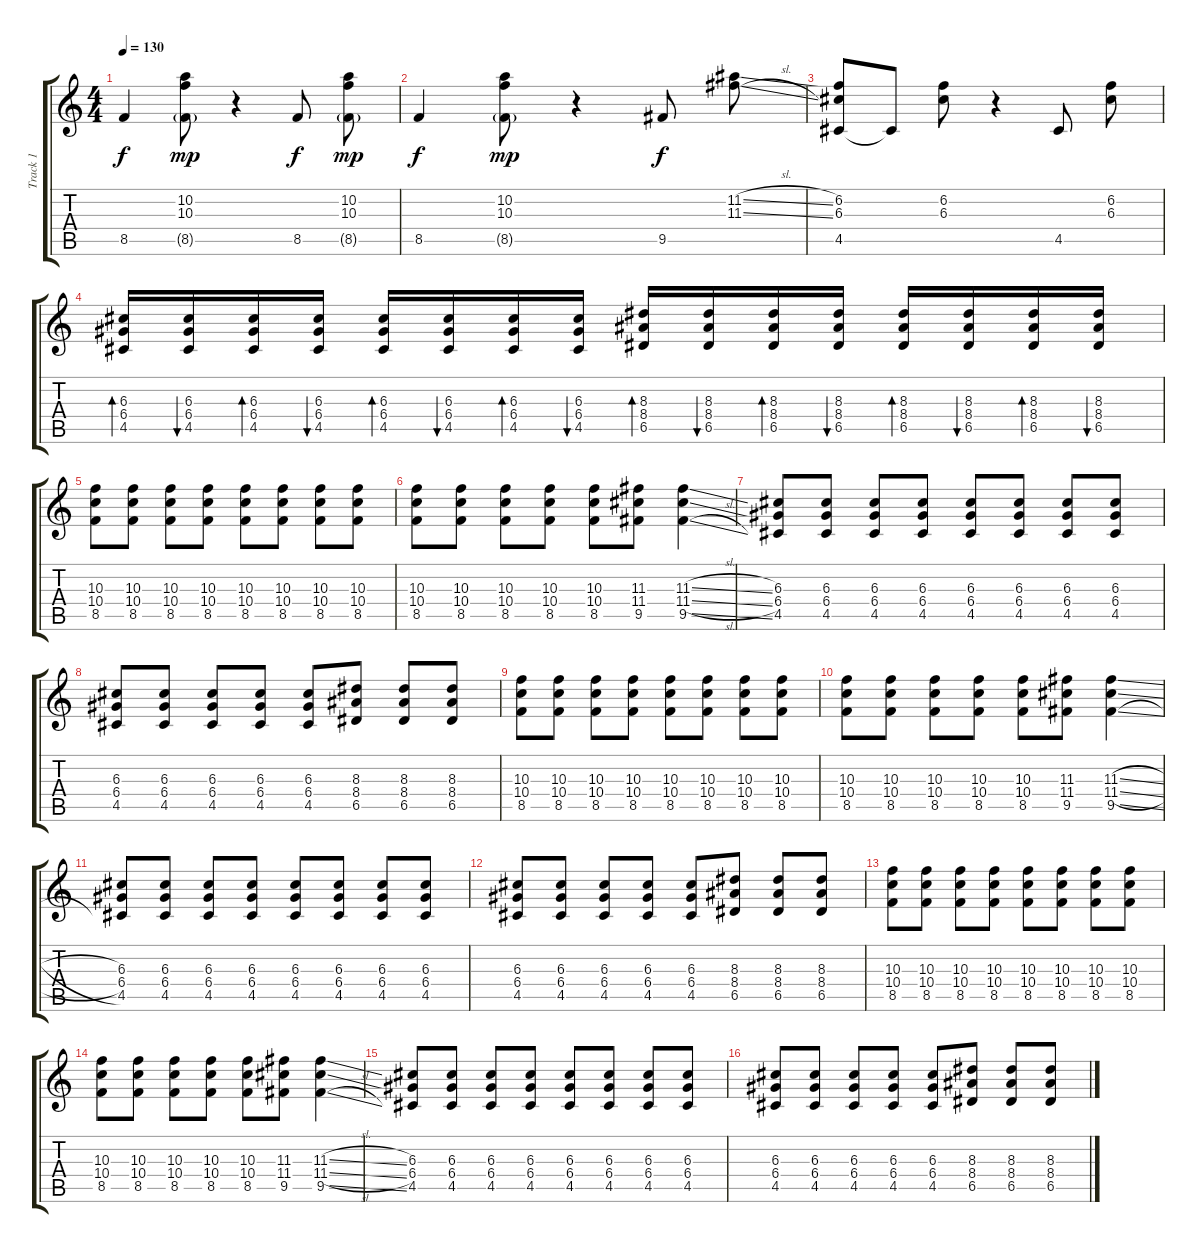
\track ("Track 1" "Track 1") {instrument distortionguitar}
\staff {score tabs}
\tuning (E4 B3 G3 D3 A2 D2) {hide}
\ts (4 4)
\tempo 130
\clef g2
\ks c
8.5.4{dy f} (10.2 10.3 8.5{g}).8{dy mp} r.4 8.5.8{dy f} (10.2 10.3 8.5{g}).8{dy mp} |
8.5.4{dy f volume 9} (10.2 10.3 8.5{g}).8{dy mp} r.4 9.5.8{dy f} (11.2{sl} 11.3{sl}).8 |
(6.2 6.3 4.5).8{volume 6} 4.5{t}.8 (6.2 6.3).8 r.4 4.5.8 (6.2 6.3).8 |
(6.3 6.4 4.5).16{bd 120 volume 16} (6.3 6.4 4.5).16{bu 120} (6.3 6.4 4.5).16{bd 120} (6.3 6.4 4.5).16{bu 120} (6.3 6.4 4.5).16{bd 120} (6.3 6.4 4.5).16{bu 120} (6.3 6.4 4.5).16{bd 120} (6.3 6.4 4.5).16{bu 120} (8.3 8.4 6.5).16{bd 120} (8.3 8.4 6.5).16{bu 120} (8.3 8.4 6.5).16{bd 120} (8.3 8.4 6.5).16{bu 120} (8.3 8.4 6.5).16{bd 120} (8.3 8.4 6.5).16{bu 120} (8.3 8.4 6.5).16{bd 120} (8.3 8.4 6.5).16{bu 120} |
(10.3 10.4 8.5).8{volume 16 instrument distortionguitar} (10.3 10.4 8.5).8 (10.3 10.4 8.5).8 (10.3 10.4 8.5).8 (10.3 10.4 8.5).8 (10.3 10.4 8.5).8 (10.3 10.4 8.5).8 (10.3 10.4 8.5).8 |
(10.3 10.4 8.5).8 (10.3 10.4 8.5).8 (10.3 10.4 8.5).8 (10.3 10.4 8.5).8 (10.3 10.4 8.5).8 (11.3 11.4 9.5).8 (11.3{sl} 11.4{sl} 9.5{sl}).4 |
(6.3 6.4 4.5).8 (6.3 6.4 4.5).8 (6.3 6.4 4.5).8 (6.3 6.4 4.5).8 (6.3 6.4 4.5).8 (6.3 6.4 4.5).8 (6.3 6.4 4.5).8 (6.3 6.4 4.5).8 |
(6.3 6.4 4.5).8 (6.3 6.4 4.5).8 (6.3 6.4 4.5).8 (6.3 6.4 4.5).8 (6.3 6.4 4.5).8 (8.3 8.4 6.5).8 (8.3 8.4 6.5).8 (8.3 8.4 6.5).8 |
(10.3 10.4 8.5).8 (10.3 10.4 8.5).8 (10.3 10.4 8.5).8 (10.3 10.4 8.5).8 (10.3 10.4 8.5).8 (10.3 10.4 8.5).8 (10.3 10.4 8.5).8 (10.3 10.4 8.5).8 |
(10.3 10.4 8.5).8 (10.3 10.4 8.5).8 (10.3 10.4 8.5).8 (10.3 10.4 8.5).8 (10.3 10.4 8.5).8 (11.3 11.4 9.5).8 (11.3{sl} 11.4{sl} 9.5{sl}).4 |
(6.3 6.4 4.5).8 (6.3 6.4 4.5).8 (6.3 6.4 4.5).8 (6.3 6.4 4.5).8 (6.3 6.4 4.5).8 (6.3 6.4 4.5).8 (6.3 6.4 4.5).8 (6.3 6.4 4.5).8 |
(6.3 6.4 4.5).8 (6.3 6.4 4.5).8 (6.3 6.4 4.5).8 (6.3 6.4 4.5).8 (6.3 6.4 4.5).8 (8.3 8.4 6.5).8 (8.3 8.4 6.5).8 (8.3 8.4 6.5).8 |
(10.3 10.4 8.5).8 (10.3 10.4 8.5).8 (10.3 10.4 8.5).8 (10.3 10.4 8.5).8 (10.3 10.4 8.5).8 (10.3 10.4 8.5).8 (10.3 10.4 8.5).8 (10.3 10.4 8.5).8 |
(10.3 10.4 8.5).8 (10.3 10.4 8.5).8 (10.3 10.4 8.5).8 (10.3 10.4 8.5).8 (10.3 10.4 8.5).8 (11.3 11.4 9.5).8 (11.3{sl} 11.4{sl} 9.5{sl}).4 |
(6.3 6.4 4.5).8 (6.3 6.4 4.5).8 (6.3 6.4 4.5).8 (6.3 6.4 4.5).8 (6.3 6.4 4.5).8 (6.3 6.4 4.5).8 (6.3 6.4 4.5).8 (6.3 6.4 4.5).8 |
(6.3 6.4 4.5).8 (6.3 6.4 4.5).8 (6.3 6.4 4.5).8 (6.3 6.4 4.5).8 (6.3 6.4 4.5).8 (8.3 8.4 6.5).8 (8.3 8.4 6.5).8 (8.3 8.4 6.5).8
